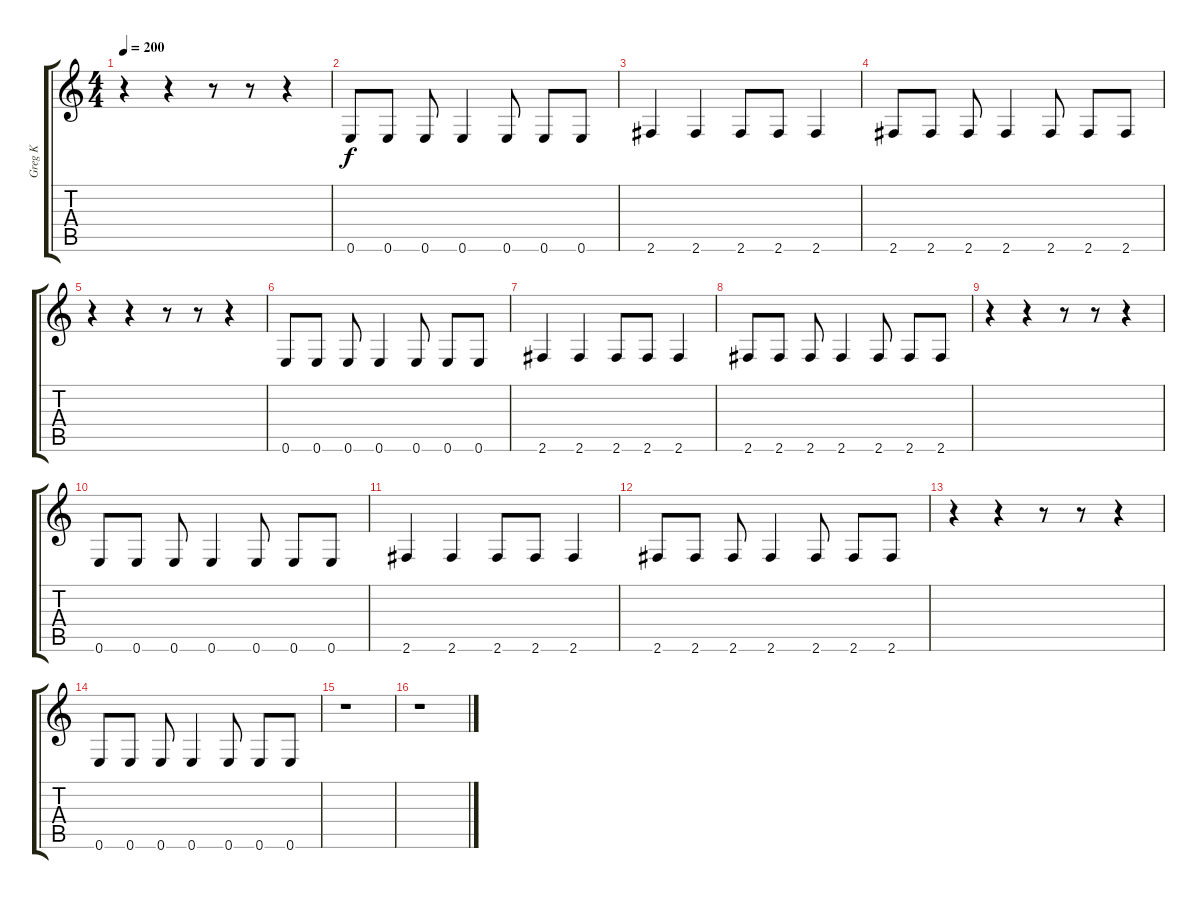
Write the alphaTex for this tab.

\track ("Greg K" "Greg K") {instrument electricbasspick}
\staff {score tabs}
\tuning (E4 B3 G3 D3 A2 E2) {hide}
\ts (4 4)
\tempo 200
\clef g2
\ks c
r.4{dy f} r.4 r.8 r.8 r.4 |
0.6.8 0.6.8 0.6.8 0.6.4 0.6.8 0.6.8 0.6.8 |
2.6.4 2.6.4 2.6.8 2.6.8 2.6.4 |
2.6.8 2.6.8 2.6.8 2.6.4 2.6.8 2.6.8 2.6.8 |
r.4 r.4 r.8 r.8 r.4 |
0.6.8 0.6.8 0.6.8 0.6.4 0.6.8 0.6.8 0.6.8 |
2.6.4 2.6.4 2.6.8 2.6.8 2.6.4 |
2.6.8 2.6.8 2.6.8 2.6.4 2.6.8 2.6.8 2.6.8 |
r.4 r.4 r.8 r.8 r.4 |
0.6.8 0.6.8 0.6.8 0.6.4 0.6.8 0.6.8 0.6.8 |
2.6.4 2.6.4 2.6.8 2.6.8 2.6.4 |
2.6.8 2.6.8 2.6.8 2.6.4 2.6.8 2.6.8 2.6.8 |
r.4 r.4 r.8 r.8 r.4 |
0.6.8 0.6.8 0.6.8 0.6.4 0.6.8 0.6.8 0.6.8 |
r.1 |
r.1
